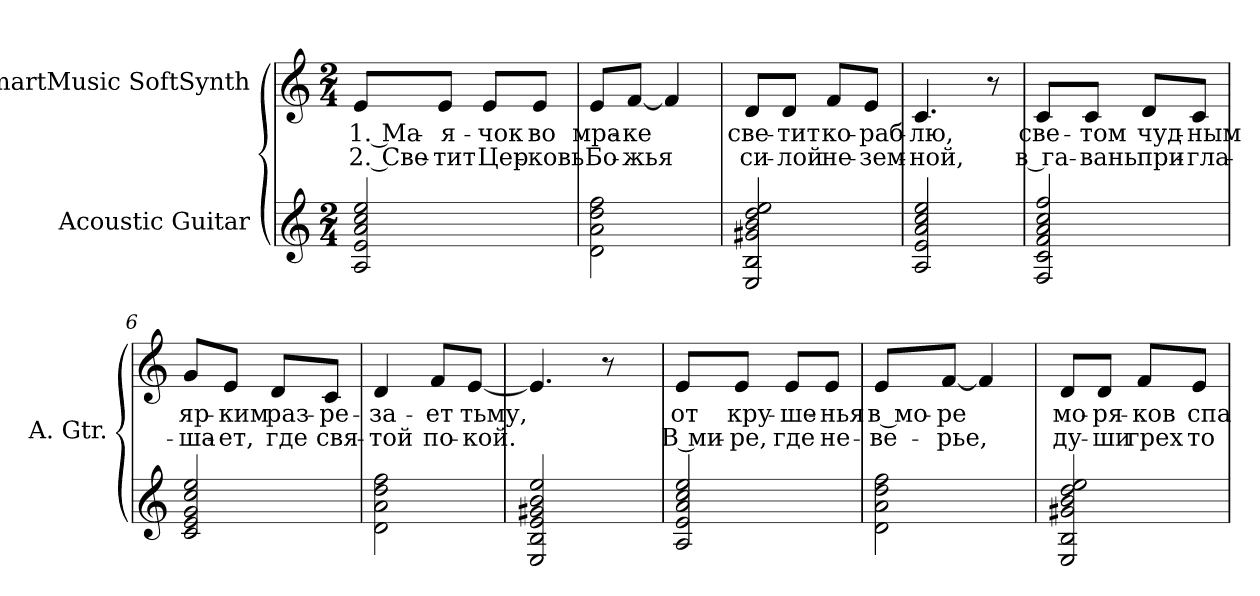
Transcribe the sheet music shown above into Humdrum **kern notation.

**kern	**kern	**text	**text
*part2	*part1	*part1	*part1
*staff2	*staff1	*staff1	*staff1
*I"Acoustic Guitar	*I"SmartMusic SoftSynth	*	*
*I'A. Gtr.	*	*	*
!!LO:PB:g=z
*clefG2	*clefG2	*	*
*ITrd7c12	*	*	*
*k[]	*k[]	*	*
*a:	*a:	*	*
*M2/4	*M2/4	*	*
=1	=1	=1	=1
!	!	!LO:LY:b:color=#000000	!LO:LY:b:color=#000000
2AAi/ 2Ei 2Ai 2ci 2ei	8ei/L	1. Ма-	2. Све-
!	!	!LO:LY:b:color=#000000	!LO:LY:b:color=#000000
.	8ei/J	-я-	-тит
!	!	!LO:LY:b:color=#000000	!LO:LY:b:color=#000000
.	8ei/L	-чок	Цер-
!	!	!LO:LY:b:color=#000000	!LO:LY:b:color=#000000
.	8ei/J	во	-ковь
=2	=2	=2	=2
!	!	!LO:LY:b:color=#000000	!LO:LY:b:color=#000000
2Di\ 2Ai 2di 2fi	8ei/L	мра-	Бо-
!	!	!LO:LY:b:color=#000000	!LO:LY:b:color=#000000
.	[<8fi/J	-ке	-жья
.	4fi/]	.	.
=3	=3	=3	=3
!	!	!LO:LY:b:color=#000000	!LO:LY:b:color=#000000
2EEi/ 2BBi 2G#Xi 2Bi 2di 2ei	8di/L	све-	си-
!	!	!LO:LY:b:color=#000000	!LO:LY:b:color=#000000
.	8di/J	-тит	-лой
!	!	!LO:LY:b:color=#000000	!LO:LY:b:color=#000000
.	8fi/L	ко-	не-
!	!	!LO:LY:b:color=#000000	!LO:LY:b:color=#000000
.	8ei/J	-раб-	-зем-
=4	=4	=4	=4
!	!	!LO:LY:b:color=#000000	!LO:LY:b:color=#000000
2AAi/ 2Ei 2Ai 2ci 2ei	4.ci/	-лю,	-ной,
.	8r	.	.
!!LO:LB:g=z
=5	=5	=5	=5
!	!	!LO:LY:b:color=#000000	!LO:LY:b:color=#000000
2FFi/ 2Ci 2Fi 2Ai 2ci 2fi	8ci/L	све-	в га-
!	!	!LO:LY:b:color=#000000	!LO:LY:b:color=#000000
.	8ci/J	-том	-вань
!	!	!LO:LY:b:color=#000000	!LO:LY:b:color=#000000
.	8di/L	чуд-	при-
!	!	!LO:LY:b:color=#000000	!LO:LY:b:color=#000000
.	8ci/J	-ным	-гла-
=6	=6	=6	=6
!	!	!LO:LY:b:color=#000000	!LO:LY:b:color=#000000
2Ci/ 2Ei 2Gi 2ci 2ei	8gi/L	яр-	-ша-
!	!	!LO:LY:b:color=#000000	!LO:LY:b:color=#000000
.	8ei/J	-ким	-ет,
!	!	!LO:LY:b:color=#000000	!LO:LY:b:color=#000000
.	8di/L	раз-	где
!	!	!LO:LY:b:color=#000000	!LO:LY:b:color=#000000
.	8ci/J	-ре-	свя-
=7	=7	=7	=7
!	!	!LO:LY:b:color=#000000	!LO:LY:b:color=#000000
2Di\ 2Ai 2di 2fi	4di/	-за-	-той
!	!	!LO:LY:b:color=#000000	!LO:LY:b:color=#000000
.	8fi/L	-ет	по-
!	!	!LO:LY:b:color=#000000	!LO:LY:b:color=#000000
.	[<8ei/J	тьму,	-кой.
=8	=8	=8	=8
2EEi/ 2BBi 2Ei 2G#Xi 2Bi 2ei	4.ei/]	.	.
.	8r	.	.
!!LO:LB:g=z
=9	=9	=9	=9
!	!	!LO:LY:b:color=#000000	!LO:LY:b:color=#000000
2AAi/ 2Ei 2Ai 2ci 2ei	8ei/L	от	В ми-
!	!	!LO:LY:b:color=#000000	!LO:LY:b:color=#000000
.	8ei/J	кру-	-ре,
!	!	!LO:LY:b:color=#000000	!LO:LY:b:color=#000000
.	8ei/L	-ше-	где
!	!	!LO:LY:b:color=#000000	!LO:LY:b:color=#000000
.	8ei/J	-нья	не-
=10	=10	=10	=10
!	!	!LO:LY:b:color=#000000	!LO:LY:b:color=#000000
2Di\ 2Ai 2di 2fi	8ei/L	в мо-	-ве-
!	!	!LO:LY:b:color=#000000	!LO:LY:b:color=#000000
.	[<8fi/J	-ре	-рье,
.	4fi/]	.	.
=11	=11	=11	=11
!	!	!LO:LY:b:color=#000000	!LO:LY:b:color=#000000
2EEi/ 2BBi 2G#Xi 2Bi 2di 2ei	8di/L	мо-	ду-
!	!	!LO:LY:b:color=#000000	!LO:LY:b:color=#000000
.	8di/J	-ря-	-ши
!	!	!LO:LY:b:color=#000000	!LO:LY:b:color=#000000
.	8fi/L	-ков	грех
!	!	!LO:LY:b:color=#000000	!LO:LY:b:color=#000000
.	8ei/J	спа-	то-
=	=	=	=
*-	*-	*-	*-
